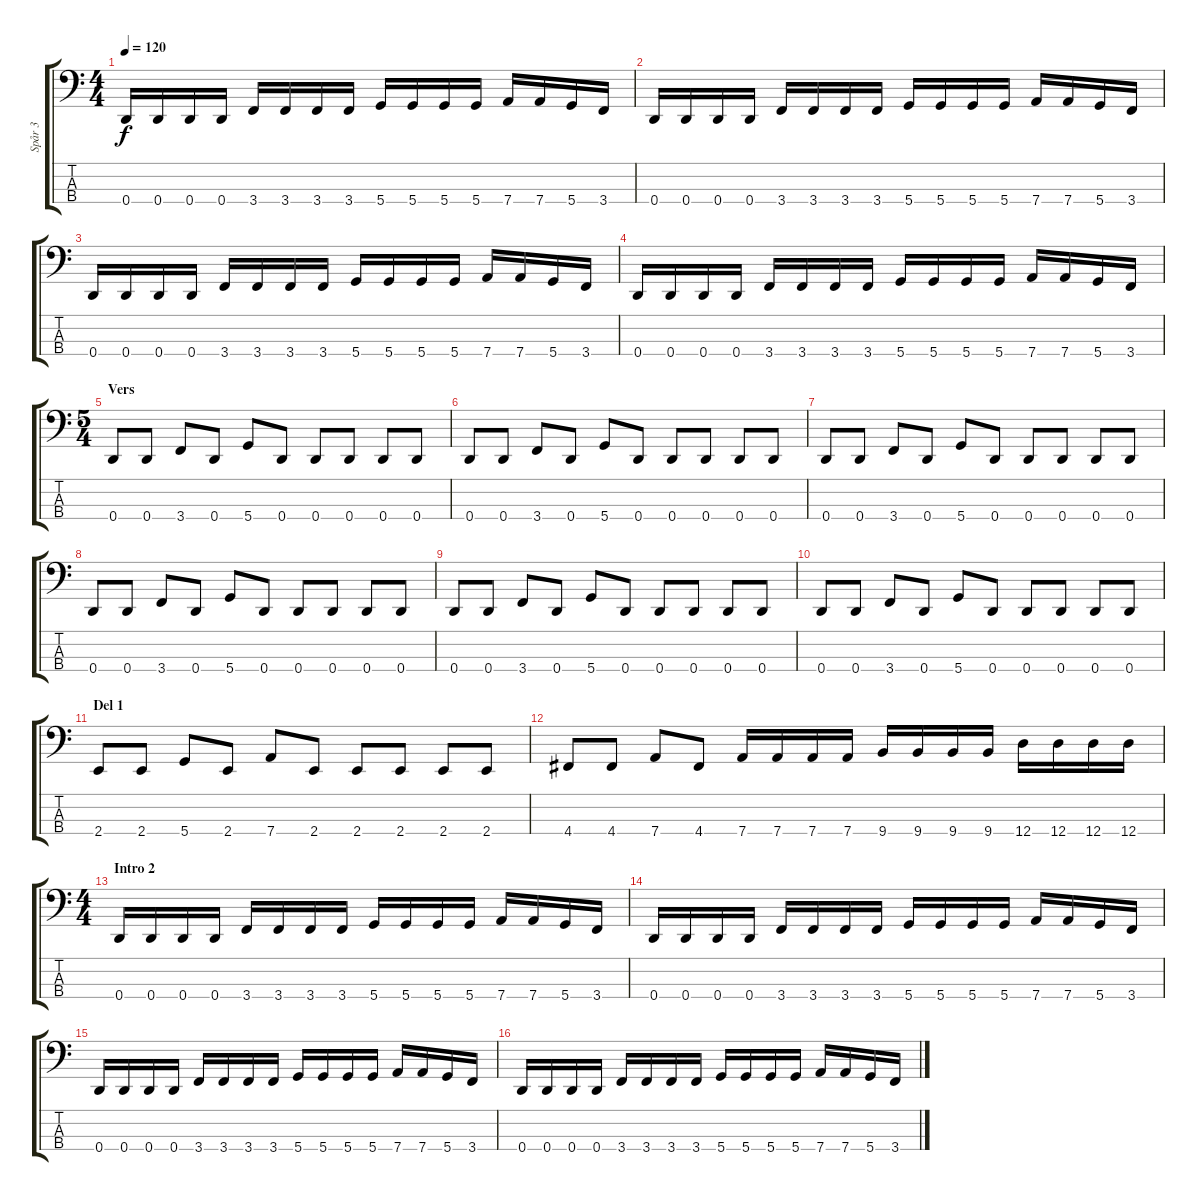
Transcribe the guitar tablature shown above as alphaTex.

\track ("Spår 3" "Spår 3") {instrument electricbassfinger}
\staff {score tabs}
\tuning (F2 C2 G1 D1) {hide}
\ts (4 4)
\tempo 120
\clef f4
\ks c
0.4.16{dy f} 0.4.16 0.4.16 0.4.16 3.4.16 3.4.16 3.4.16 3.4.16 5.4.16 5.4.16 5.4.16 5.4.16 7.4.16 7.4.16 5.4.16 3.4.16 |
0.4.16 0.4.16 0.4.16 0.4.16 3.4.16 3.4.16 3.4.16 3.4.16 5.4.16 5.4.16 5.4.16 5.4.16 7.4.16 7.4.16 5.4.16 3.4.16 |
0.4.16 0.4.16 0.4.16 0.4.16 3.4.16 3.4.16 3.4.16 3.4.16 5.4.16 5.4.16 5.4.16 5.4.16 7.4.16 7.4.16 5.4.16 3.4.16 |
0.4.16 0.4.16 0.4.16 0.4.16 3.4.16 3.4.16 3.4.16 3.4.16 5.4.16 5.4.16 5.4.16 5.4.16 7.4.16 7.4.16 5.4.16 3.4.16 |
\ts (5 4)
\section ("" "Vers")
0.4.8 0.4.8 3.4.8 0.4.8 5.4.8 0.4.8 0.4.8 0.4.8 0.4.8 0.4.8 |
0.4.8 0.4.8 3.4.8 0.4.8 5.4.8 0.4.8 0.4.8 0.4.8 0.4.8 0.4.8 |
0.4.8 0.4.8 3.4.8 0.4.8 5.4.8 0.4.8 0.4.8 0.4.8 0.4.8 0.4.8 |
0.4.8 0.4.8 3.4.8 0.4.8 5.4.8 0.4.8 0.4.8 0.4.8 0.4.8 0.4.8 |
0.4.8 0.4.8 3.4.8 0.4.8 5.4.8 0.4.8 0.4.8 0.4.8 0.4.8 0.4.8 |
0.4.8 0.4.8 3.4.8 0.4.8 5.4.8 0.4.8 0.4.8 0.4.8 0.4.8 0.4.8 |
\section ("" "Del 1")
2.4.8 2.4.8 5.4.8 2.4.8 7.4.8 2.4.8 2.4.8 2.4.8 2.4.8 2.4.8 |
4.4.8 4.4.8 7.4.8 4.4.8 7.4.16 7.4.16 7.4.16 7.4.16 9.4.16 9.4.16 9.4.16 9.4.16 12.4.16 12.4.16 12.4.16 12.4.16 |
\ts (4 4)
\section ("" "Intro 2")
0.4.16 0.4.16 0.4.16 0.4.16 3.4.16 3.4.16 3.4.16 3.4.16 5.4.16 5.4.16 5.4.16 5.4.16 7.4.16 7.4.16 5.4.16 3.4.16 |
0.4.16 0.4.16 0.4.16 0.4.16 3.4.16 3.4.16 3.4.16 3.4.16 5.4.16 5.4.16 5.4.16 5.4.16 7.4.16 7.4.16 5.4.16 3.4.16 |
0.4.16 0.4.16 0.4.16 0.4.16 3.4.16 3.4.16 3.4.16 3.4.16 5.4.16 5.4.16 5.4.16 5.4.16 7.4.16 7.4.16 5.4.16 3.4.16 |
0.4.16 0.4.16 0.4.16 0.4.16 3.4.16 3.4.16 3.4.16 3.4.16 5.4.16 5.4.16 5.4.16 5.4.16 7.4.16 7.4.16 5.4.16 3.4.16
